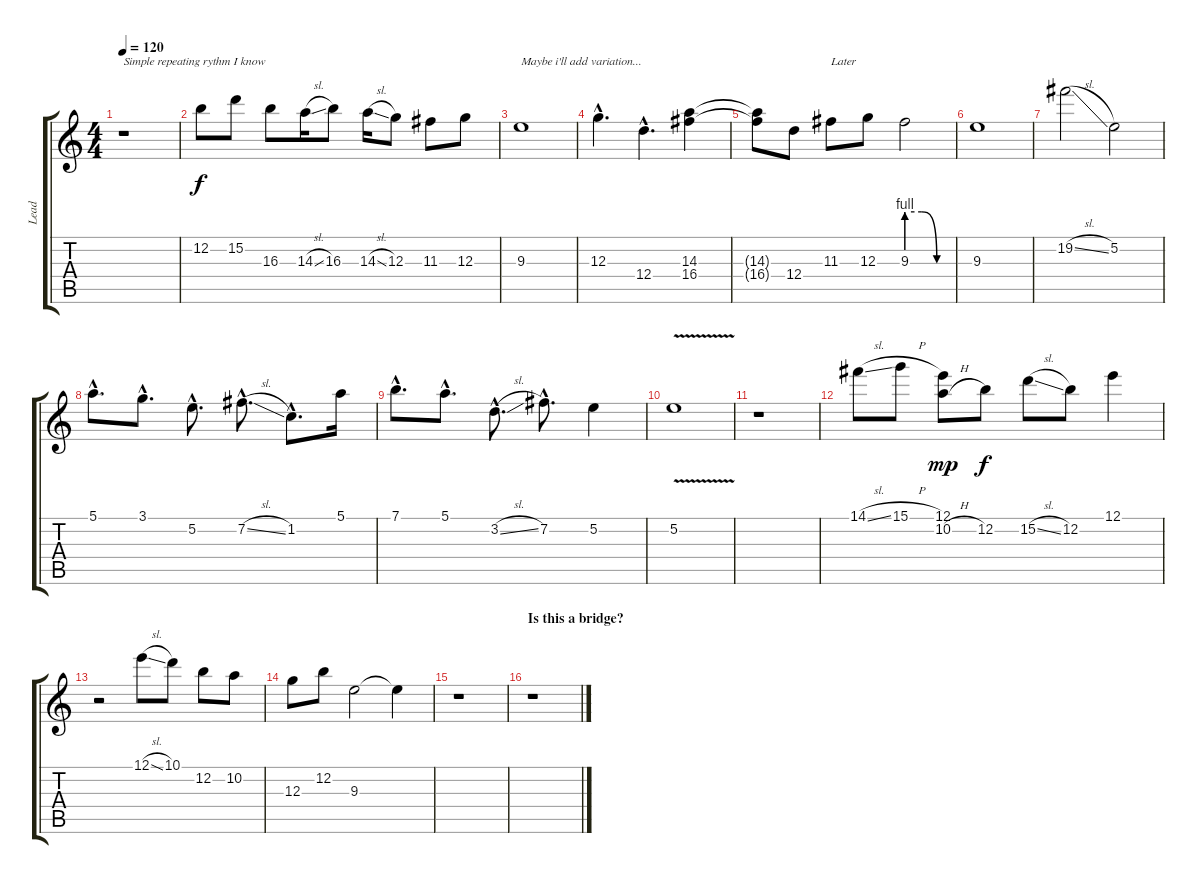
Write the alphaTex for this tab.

\track ("Lead" "Lead") {instrument overdrivenguitar}
\staff {score tabs}
\tuning (E4 B3 G3 D3 A2 E2) {hide}
\ts (4 4)
\tempo 120
\clef g2
\ks c
r.1{txt "Simple repeating rythm I know" dy f} |
12.2.8 15.2.8 16.3.8 14.3{sl}.16 16.3.8 14.3{sl}.16 12.3.8 11.3.8 12.3.8 |
9.3.1{txt "Maybe i'll add variation..."} |
12.3{hac}.4{d} 12.4{hac}.4{d} (14.3 16.4).4 |
(14.3{t} 16.4{t}).8 12.4.8 11.3.8{txt "Later"} 12.3.8 9.3{be (custom 0 4 20 4 40 0 60 0)}.2 |
9.3.1 |
19.2{sl}.2 5.2.2 |
5.1{hac}.8{d} 3.1{hac}.8{d} 5.2{hac}.8{d} 7.2{sl hac}.8{d} 1.2{hac}.8{d} 5.1.16 |
7.1{hac}.8{d} 5.1{hac}.8{d} 3.2{sl hac}.8{d} 7.2{hac}.8{d} 5.2.4 |
5.2{v}.1 |
r.1 |
14.1{sl}.8 15.1{h}.8 (12.1 10.2{h}).8{dy mp} 12.2.8{dy f} 15.2{sl}.8 12.2.8 12.1.4 |
r.2 12.1{sl}.8 10.1.8 12.2.8 10.2.8 |
12.3.8 12.2.8 9.3.2 9.3{t}.4 |
r.1 |
\section ("" "Is this a bridge?")
r.1
